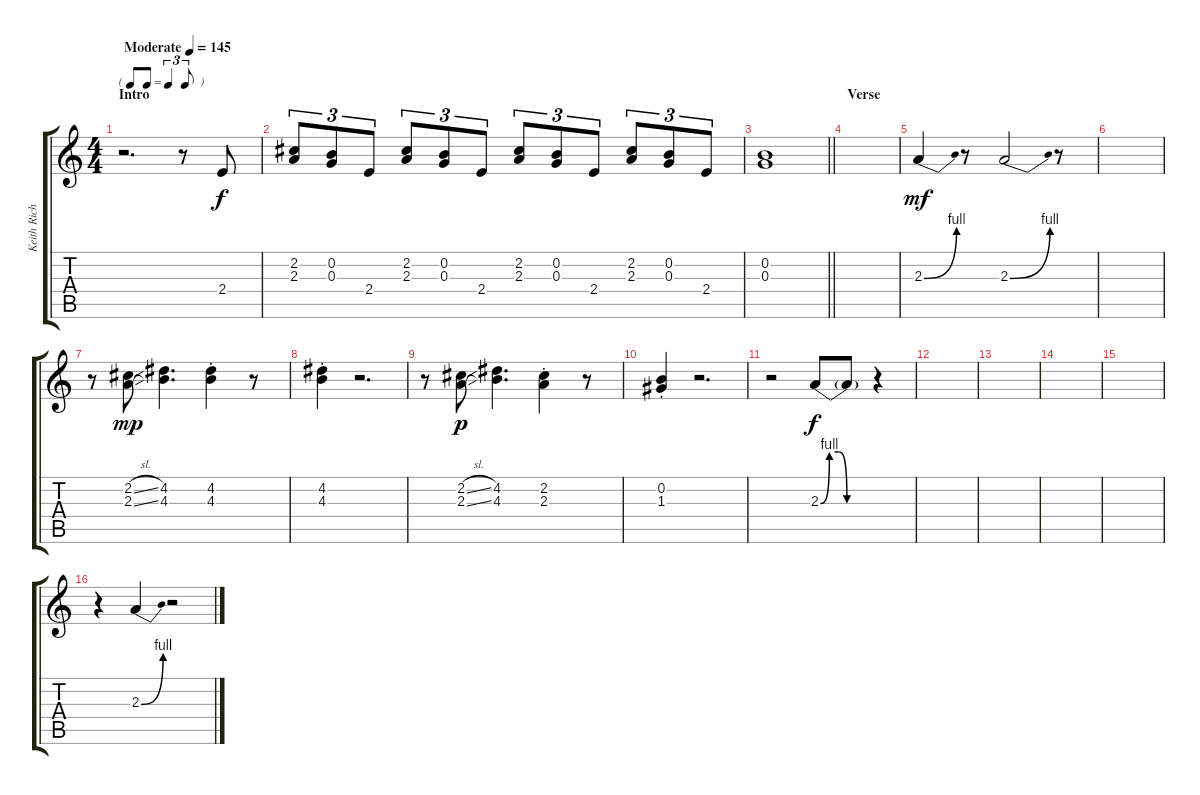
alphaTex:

\track ("Keith Richards" "Keith Rich") {instrument overdrivenguitar}
\staff {score tabs}
\tuning (E4 B3 G3 D3 A2 E2) {hide}
\ts (4 4)
\tf triplet8th
\section ("" "Intro")
\tempo (145 "Moderate")
\clef g2
\ks c
r.2{d dy f instrument overdrivenguitar} r.8 2.4.8 |
(2.2 2.3).8{tu (3 2)} (0.2 0.3).8{tu (3 2)} 2.4.8{tu (3 2)} (2.2 2.3).8{tu (3 2)} (0.2 0.3).8{tu (3 2)} 2.4.8{tu (3 2)} (2.2 2.3).8{tu (3 2)} (0.2 0.3).8{tu (3 2)} 2.4.8{tu (3 2)} (2.2 2.3).8{tu (3 2)} (0.2 0.3).8{tu (3 2)} 2.4.8{tu (3 2)} |
\barLineRight lightlight
(0.2 0.3).1 |
\section ("" "Verse")
|
2.3{be (bend 0 0 60 4)}.4{dy mf} r.8 2.3{be (bend 0 0 60 4)}.2 r.8 |
|
r.8 (2.2{sl} 2.3{sl}).8{dy mp} (4.2 4.3).4{d} (4.2{st} 4.3{st}).4 r.8 |
(4.2{st} 4.3{st}).4 r.2{d} |
r.8 (2.2{sl} 2.3{sl}).8{dy p} (4.2 4.3).4{d} (2.2{st} 2.3{st}).4 r.8 |
(0.2{st} 1.3{st}).4 r.2{d} |
r.2 2.3{be (custom 0 0 10 4 20 4 30 0 60 0)}.8{dy f} 2.3{t}.8 r.4 |
|
|
|
|
r.4 2.3{be (bend 0 0 60 4)}.4 r.2
